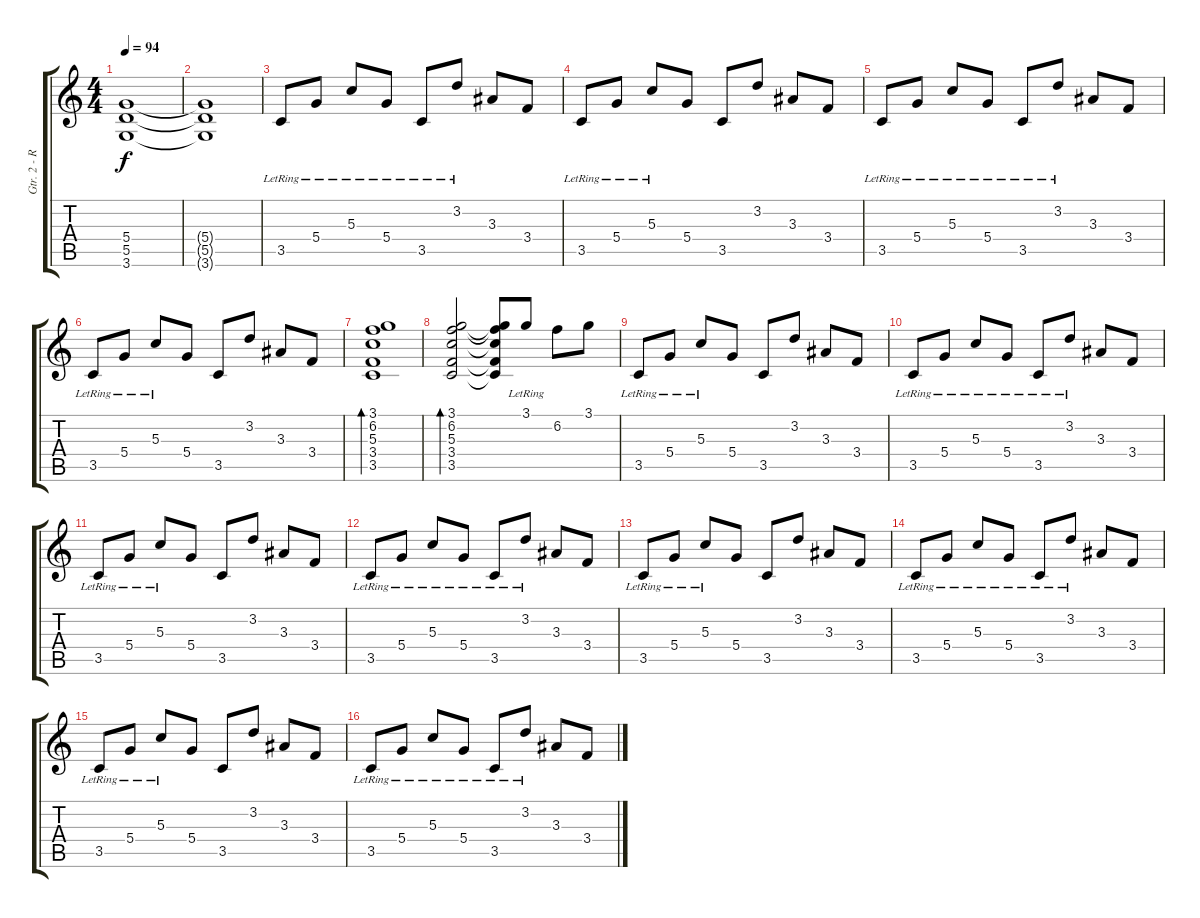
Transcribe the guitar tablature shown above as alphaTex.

\track ("Gtr. 2 - Rythm Left" "Gtr. 2 - R") {instrument overdrivenguitar}
\staff {score tabs}
\tuning (E4 B3 G3 D3 A2 E2) {hide}
\ts (4 4)
\tempo 94
\clef g2
\ks c
(5.4 5.5 3.6).1{dy f} |
(5.4{t} 5.5{t} 3.6{t}).1 |
3.5{lr}.8 5.4{lr}.8 5.3{lr}.8 5.4{lr}.8 3.5{lr}.8 3.2{lr}.8 3.3.8 3.4.8 |
3.5{lr}.8 5.4{lr}.8 5.3{lr}.8 5.4.8 3.5.8 3.2.8 3.3.8 3.4.8 |
3.5{lr}.8 5.4{lr}.8 5.3{lr}.8 5.4{lr}.8 3.5{lr}.8 3.2{lr}.8 3.3.8 3.4.8 |
3.5{lr}.8 5.4{lr}.8 5.3{lr}.8 5.4.8 3.5.8 3.2.8 3.3.8 3.4.8 |
(3.1 6.2 5.3 3.4 3.5).1{bd 120} |
(3.1 6.2 5.3 3.4 3.5).2{bd 120} (3.1{t} 6.2{t} 5.3{t} 3.4{t} 3.5{t}).8 3.1{lr}.8 6.2.8 3.1.8 |
3.5{lr}.8 5.4{lr}.8 5.3{lr}.8 5.4.8 3.5.8 3.2.8 3.3.8 3.4.8 |
3.5{lr}.8 5.4{lr}.8 5.3{lr}.8 5.4{lr}.8 3.5{lr}.8 3.2{lr}.8 3.3.8 3.4.8 |
3.5{lr}.8 5.4{lr}.8 5.3{lr}.8 5.4.8 3.5.8 3.2.8 3.3.8 3.4.8 |
3.5{lr}.8 5.4{lr}.8 5.3{lr}.8 5.4{lr}.8 3.5{lr}.8 3.2{lr}.8 3.3.8 3.4.8 |
3.5{lr}.8 5.4{lr}.8 5.3{lr}.8 5.4.8 3.5.8 3.2.8 3.3.8 3.4.8 |
3.5{lr}.8 5.4{lr}.8 5.3{lr}.8 5.4{lr}.8 3.5{lr}.8 3.2{lr}.8 3.3.8 3.4.8 |
3.5{lr}.8 5.4{lr}.8 5.3{lr}.8 5.4.8 3.5.8 3.2.8 3.3.8 3.4.8 |
3.5{lr}.8 5.4{lr}.8 5.3{lr}.8 5.4{lr}.8 3.5{lr}.8 3.2{lr}.8 3.3.8 3.4.8
